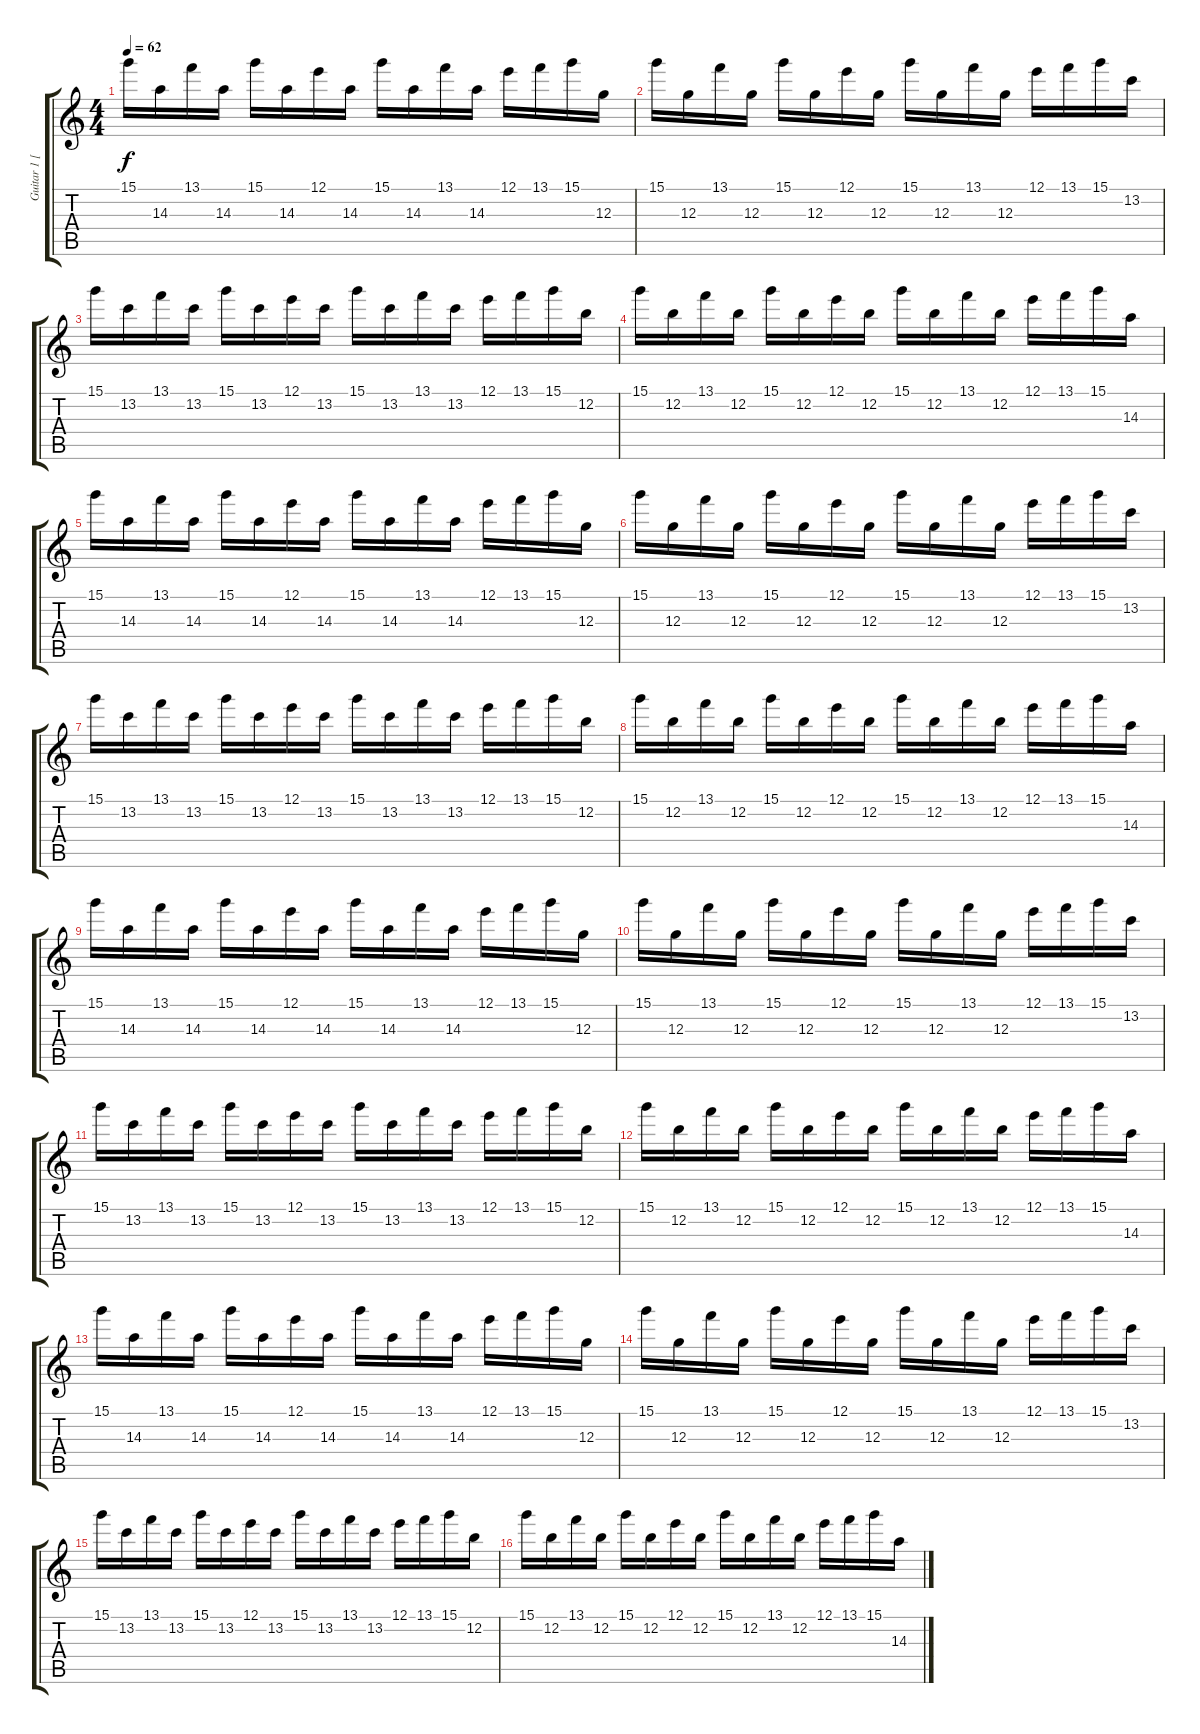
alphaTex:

\track ("Guitar 1 [Slash]" "Guitar 1 [") {instrument overdrivenguitar}
\staff {score tabs}
\tuning (E4 B3 G3 D3 A2 E2) {hide}
\ts (4 4)
\tempo 62
\clef g2
\ks c
15.1.16{dy f} 14.3.16 13.1.16 14.3.16 15.1.16 14.3.16 12.1.16 14.3.16 15.1.16 14.3.16 13.1.16 14.3.16 12.1.16 13.1.16 15.1.16 12.3.16 |
15.1.16 12.3.16 13.1.16 12.3.16 15.1.16 12.3.16 12.1.16 12.3.16 15.1.16 12.3.16 13.1.16 12.3.16 12.1.16 13.1.16 15.1.16 13.2.16 |
15.1.16 13.2.16 13.1.16 13.2.16 15.1.16 13.2.16 12.1.16 13.2.16 15.1.16 13.2.16 13.1.16 13.2.16 12.1.16 13.1.16 15.1.16 12.2.16 |
15.1.16 12.2.16 13.1.16 12.2.16 15.1.16 12.2.16 12.1.16 12.2.16 15.1.16 12.2.16 13.1.16 12.2.16 12.1.16 13.1.16 15.1.16 14.3.16 |
15.1.16 14.3.16 13.1.16 14.3.16 15.1.16 14.3.16 12.1.16 14.3.16 15.1.16 14.3.16 13.1.16 14.3.16 12.1.16 13.1.16 15.1.16 12.3.16 |
15.1.16 12.3.16 13.1.16 12.3.16 15.1.16 12.3.16 12.1.16 12.3.16 15.1.16 12.3.16 13.1.16 12.3.16 12.1.16 13.1.16 15.1.16 13.2.16 |
15.1.16 13.2.16 13.1.16 13.2.16 15.1.16 13.2.16 12.1.16 13.2.16 15.1.16 13.2.16 13.1.16 13.2.16 12.1.16 13.1.16 15.1.16 12.2.16 |
15.1.16 12.2.16 13.1.16 12.2.16 15.1.16 12.2.16 12.1.16 12.2.16 15.1.16 12.2.16 13.1.16 12.2.16 12.1.16 13.1.16 15.1.16 14.3.16 |
15.1.16 14.3.16 13.1.16 14.3.16 15.1.16 14.3.16 12.1.16 14.3.16 15.1.16 14.3.16 13.1.16 14.3.16 12.1.16 13.1.16 15.1.16 12.3.16 |
15.1.16 12.3.16 13.1.16 12.3.16 15.1.16 12.3.16 12.1.16 12.3.16 15.1.16 12.3.16 13.1.16 12.3.16 12.1.16 13.1.16 15.1.16 13.2.16 |
15.1.16 13.2.16 13.1.16 13.2.16 15.1.16 13.2.16 12.1.16 13.2.16 15.1.16 13.2.16 13.1.16 13.2.16 12.1.16 13.1.16 15.1.16 12.2.16 |
15.1.16 12.2.16 13.1.16 12.2.16 15.1.16 12.2.16 12.1.16 12.2.16 15.1.16 12.2.16 13.1.16 12.2.16 12.1.16 13.1.16 15.1.16 14.3.16 |
15.1.16 14.3.16 13.1.16 14.3.16 15.1.16 14.3.16 12.1.16 14.3.16 15.1.16 14.3.16 13.1.16 14.3.16 12.1.16 13.1.16 15.1.16 12.3.16 |
15.1.16 12.3.16 13.1.16 12.3.16 15.1.16 12.3.16 12.1.16 12.3.16 15.1.16 12.3.16 13.1.16 12.3.16 12.1.16 13.1.16 15.1.16 13.2.16 |
15.1.16 13.2.16 13.1.16 13.2.16 15.1.16 13.2.16 12.1.16 13.2.16 15.1.16 13.2.16 13.1.16 13.2.16 12.1.16 13.1.16 15.1.16 12.2.16 |
15.1.16 12.2.16 13.1.16 12.2.16 15.1.16 12.2.16 12.1.16 12.2.16 15.1.16 12.2.16 13.1.16 12.2.16 12.1.16 13.1.16 15.1.16 14.3.16
